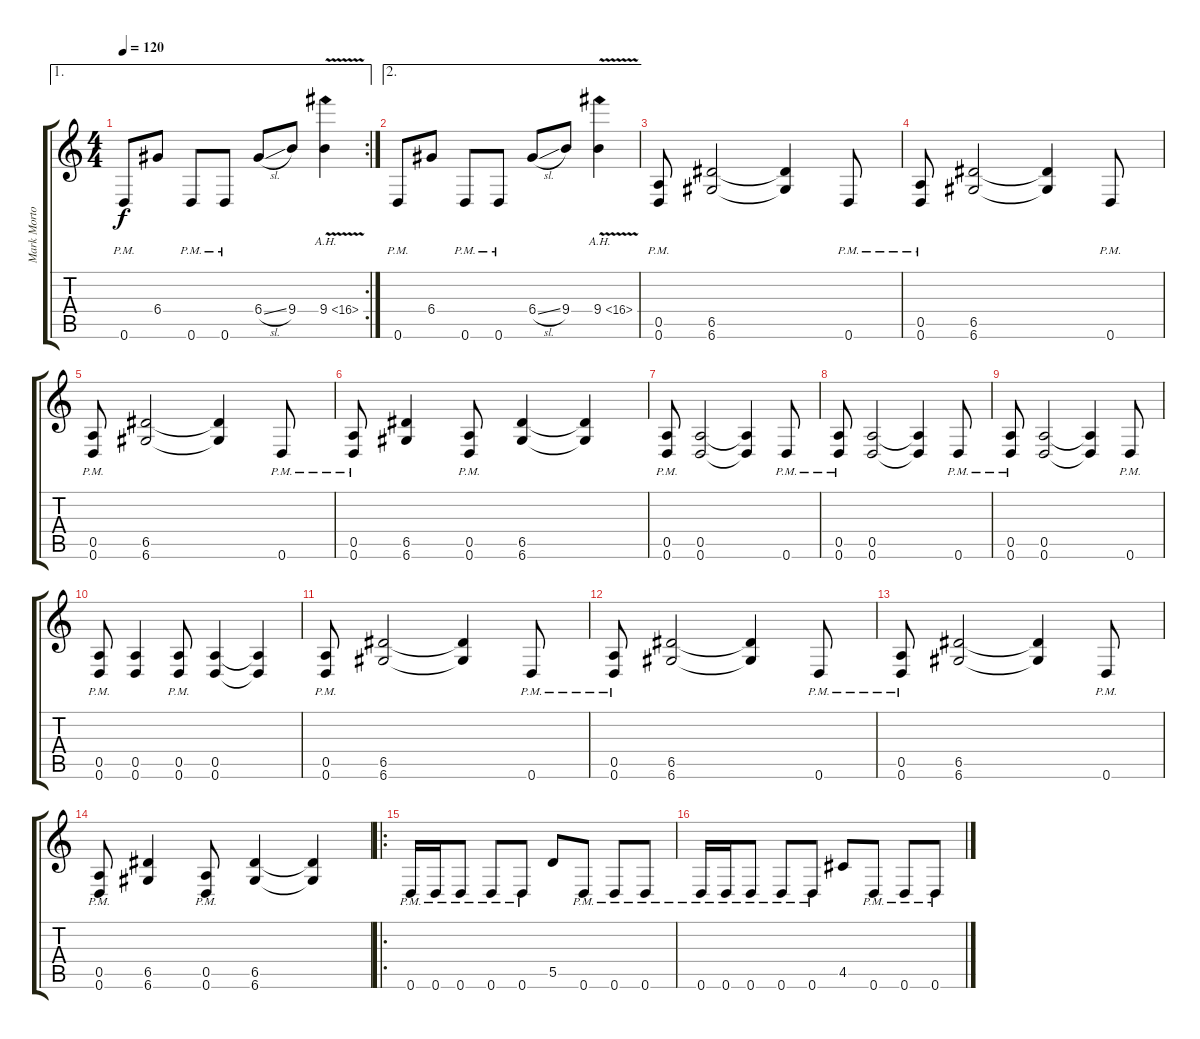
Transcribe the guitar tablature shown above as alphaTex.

\track ("Mark Morton" "Mark Morto") {instrument distortionguitar}
\staff {score tabs}
\tuning (E4 B3 G3 D3 A2 D2) {hide}
\ae 1
\rc 2
\ts (4 4)
\tempo 120
\clef g2
\ks c
0.6{pm}.8{dy f} 6.4.8 0.6{pm}.8 0.6{pm}.8 6.4{sl}.8 9.4.8 9.4{ah 7 v}.4 |
\ae 2
0.6{pm}.8 6.4.8 0.6{pm}.8 0.6{pm}.8 6.4{sl}.8 9.4.8 9.4{ah 7 v}.4 |
(0.5{pm} 0.6{pm}).8 (6.5 6.6).2 (6.5{t} 6.6{t}).4 0.6{pm}.8 |
(0.5{pm} 0.6{pm}).8 (6.5 6.6).2 (6.5{t} 6.6{t}).4 0.6{pm}.8 |
(0.5{pm} 0.6{pm}).8 (6.5 6.6).2 (6.5{t} 6.6{t}).4 0.6{pm}.8 |
(0.5{pm} 0.6{pm}).8 (6.5 6.6).4 (0.5{pm} 0.6{pm}).8 (6.5 6.6).4 (6.5{t} 6.6{t}).4 |
(0.5{pm} 0.6{pm}).8 (0.5 0.6).2 (0.5{t} 0.6{t}).4 0.6{pm}.8 |
(0.5{pm} 0.6{pm}).8 (0.5 0.6).2 (0.5{t} 0.6{t}).4 0.6{pm}.8 |
(0.5{pm} 0.6{pm}).8 (0.5 0.6).2 (0.5{t} 0.6{t}).4 0.6{pm}.8 |
(0.5{pm} 0.6{pm}).8 (0.5 0.6).4 (0.5{pm} 0.6{pm}).8 (0.5 0.6).4 (0.5{t} 0.6{t}).4 |
(0.5{pm} 0.6{pm}).8 (6.5 6.6).2 (6.5{t} 6.6{t}).4 0.6{pm}.8 |
(0.5{pm} 0.6{pm}).8 (6.5 6.6).2 (6.5{t} 6.6{t}).4 0.6{pm}.8 |
(0.5{pm} 0.6{pm}).8 (6.5 6.6).2 (6.5{t} 6.6{t}).4 0.6{pm}.8 |
(0.5{pm} 0.6{pm}).8 (6.5 6.6).4 (0.5{pm} 0.6{pm}).8 (6.5 6.6).4 (6.5{t} 6.6{t}).4 |
\ro
0.6{pm}.16 0.6{pm}.16 0.6{pm}.8 0.6{pm}.8 0.6{pm}.8 5.5.8 0.6{pm}.8 0.6{pm}.8 0.6{pm}.8 |
0.6{pm}.16 0.6{pm}.16 0.6{pm}.8 0.6{pm}.8 0.6{pm}.8 4.5.8 0.6{pm}.8 0.6{pm}.8 0.6{pm}.8
